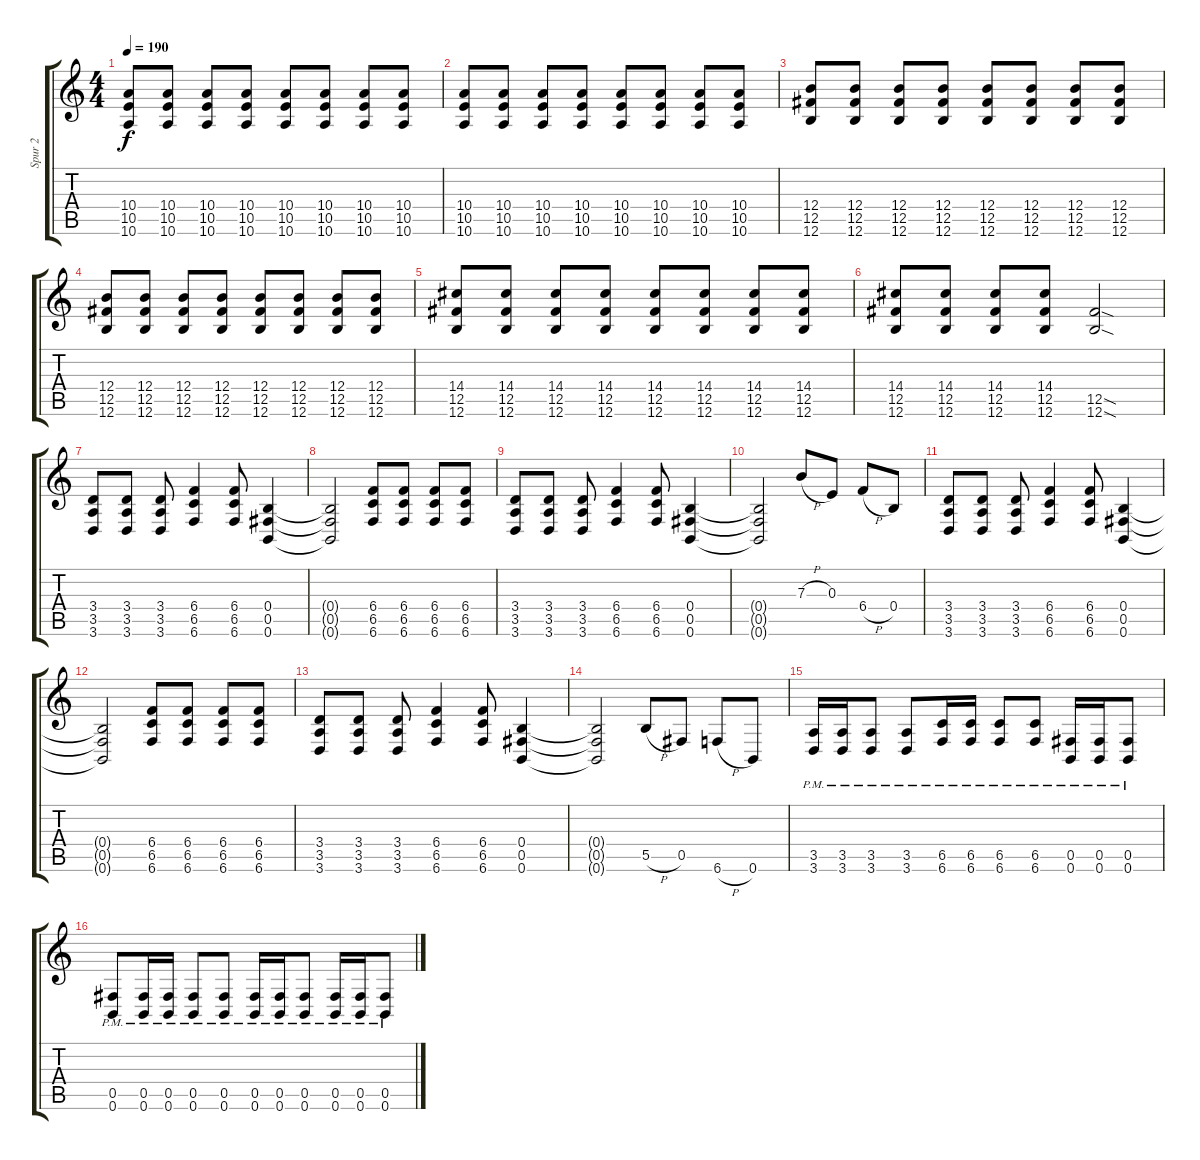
\track ("Spur 2" "Spur 2") {instrument distortionguitar}
\staff {score tabs}
\tuning (Db4 Ab3 E3 B2 Gb2 B1) {hide}
\ts (4 4)
\tempo 190
\clef g2
\ks c
(10.4 10.5 10.6).8{dy f} (10.4 10.5 10.6).8 (10.4 10.5 10.6).8 (10.4 10.5 10.6).8 (10.4 10.5 10.6).8 (10.4 10.5 10.6).8 (10.4 10.5 10.6).8 (10.4 10.5 10.6).8 |
(10.4 10.5 10.6).8 (10.4 10.5 10.6).8 (10.4 10.5 10.6).8 (10.4 10.5 10.6).8 (10.4 10.5 10.6).8 (10.4 10.5 10.6).8 (10.4 10.5 10.6).8 (10.4 10.5 10.6).8 |
(12.4 12.5 12.6).8 (12.4 12.5 12.6).8 (12.4 12.5 12.6).8 (12.4 12.5 12.6).8 (12.4 12.5 12.6).8 (12.4 12.5 12.6).8 (12.4 12.5 12.6).8 (12.4 12.5 12.6).8 |
(12.4 12.5 12.6).8 (12.4 12.5 12.6).8 (12.4 12.5 12.6).8 (12.4 12.5 12.6).8 (12.4 12.5 12.6).8 (12.4 12.5 12.6).8 (12.4 12.5 12.6).8 (12.4 12.5 12.6).8 |
(14.4 12.5 12.6).8 (14.4 12.5 12.6).8 (14.4 12.5 12.6).8 (14.4 12.5 12.6).8 (14.4 12.5 12.6).8 (14.4 12.5 12.6).8 (14.4 12.5 12.6).8 (14.4 12.5 12.6).8 |
(14.4 12.5 12.6).8 (14.4 12.5 12.6).8 (14.4 12.5 12.6).8 (14.4 12.5 12.6).8 (12.5{sod} 12.6{sod}).2 |
(3.4 3.5 3.6).8 (3.4 3.5 3.6).8 (3.4 3.5 3.6).8 (6.4 6.5 6.6).4 (6.4 6.5 6.6).8 (0.4 0.5 0.6).4 |
(0.4{t} 0.5{t} 0.6{t}).2 (6.4 6.5 6.6).8 (6.4 6.5 6.6).8 (6.4 6.5 6.6).8 (6.4 6.5 6.6).8 |
(3.4 3.5 3.6).8 (3.4 3.5 3.6).8 (3.4 3.5 3.6).8 (6.4 6.5 6.6).4 (6.4 6.5 6.6).8 (0.4 0.5 0.6).4 |
(0.4{t} 0.5{t} 0.6{t}).2 7.3{h}.8 0.3.8 6.4{h}.8 0.4.8 |
(3.4 3.5 3.6).8 (3.4 3.5 3.6).8 (3.4 3.5 3.6).8 (6.4 6.5 6.6).4 (6.4 6.5 6.6).8 (0.4 0.5 0.6).4 |
(0.4{t} 0.5{t} 0.6{t}).2 (6.4 6.5 6.6).8 (6.4 6.5 6.6).8 (6.4 6.5 6.6).8 (6.4 6.5 6.6).8 |
(3.4 3.5 3.6).8 (3.4 3.5 3.6).8 (3.4 3.5 3.6).8 (6.4 6.5 6.6).4 (6.4 6.5 6.6).8 (0.4 0.5 0.6).4 |
(0.4{t} 0.5{t} 0.6{t}).2 5.5{h}.8 0.5.8 6.6{h}.8 0.6.8 |
(3.5{pm} 3.6{pm}).16 (3.5{pm} 3.6{pm}).16 (3.5{pm} 3.6{pm}).8 (3.5{pm} 3.6{pm}).8 (6.5{pm} 6.6{pm}).16 (6.5{pm} 6.6{pm}).16 (6.5{pm} 6.6{pm}).8 (6.5{pm} 6.6{pm}).8 (0.5{pm} 0.6{pm}).16 (0.5{pm} 0.6{pm}).16 (0.5{pm} 0.6{pm}).8 |
(0.5{pm} 0.6{pm}).8 (0.5{pm} 0.6{pm}).16 (0.5{pm} 0.6{pm}).16 (0.5{pm} 0.6{pm}).8 (0.5{pm} 0.6{pm}).8 (0.5{pm} 0.6{pm}).16 (0.5{pm} 0.6{pm}).16 (0.5{pm} 0.6{pm}).8 (0.5{pm} 0.6{pm}).16 (0.5{pm} 0.6{pm}).16 (0.5{pm} 0.6{pm}).8
